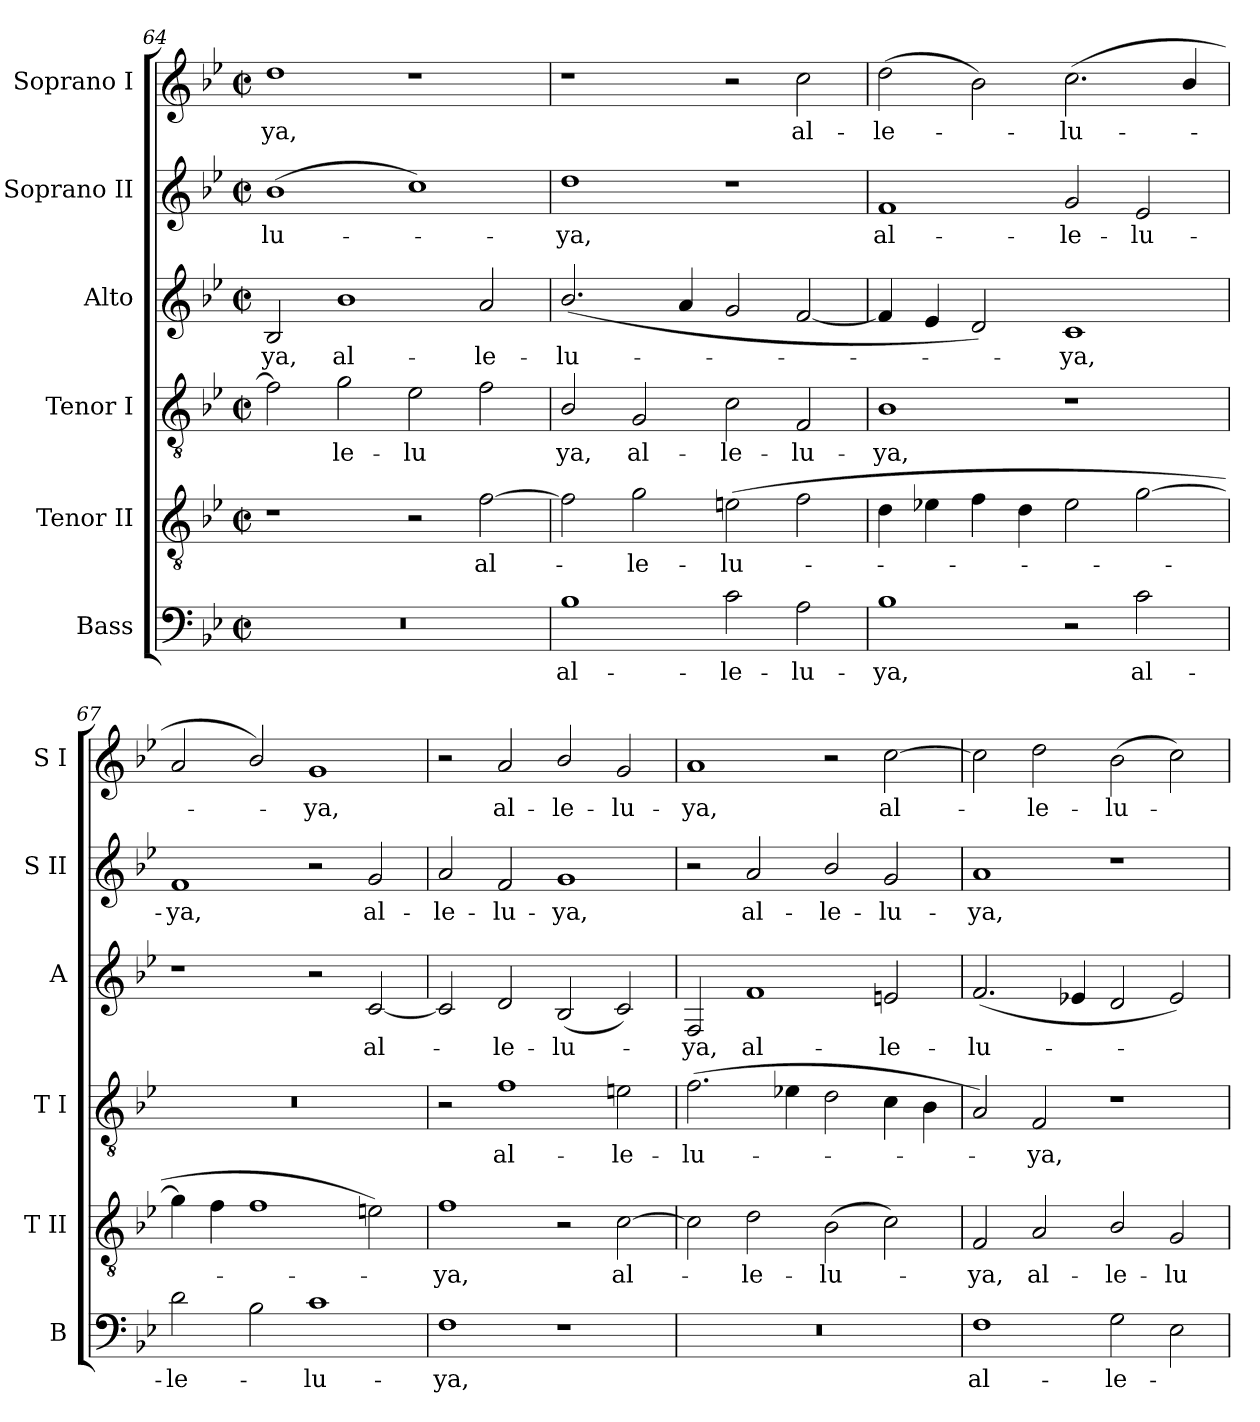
**kern	**text	**kern	**text	**kern	**text	**kern	**text	**kern	**text	**kern	**text
*part6	*part6	*part5	*part5	*part4	*part4	*part3	*part3	*part2	*part2	*part1	*part1
*staff6	*staff6	*staff5	*staff5	*staff4	*staff4	*staff3	*staff3	*staff2	*staff2	*staff1	*staff1
*I"Bass	*	*I"Tenor II	*	*I"Tenor I	*	*I"Alto	*	*I"Soprano II	*	*I"Soprano I	*
*I'B	*	*I'T II	*	*I'T I	*	*I'A	*	*I'S II	*	*I'S I	*
!!LO:LB:g=z
*clefF4	*	*clefGv2	*	*clefGv2	*	*clefG2	*	*clefG2	*	*clefG2	*
*k[b-e-]	*	*k[b-e-]	*	*k[b-e-]	*	*k[b-e-]	*	*k[b-e-]	*	*k[b-e-]	*
*B-:	*	*B-:	*	*B-:	*	*B-:	*	*B-:	*	*B-:	*
*M4/2	*	*M4/2	*	*M4/2	*	*M4/2	*	*M4/2	*	*M4/2	*
*met(c|)	*	*met(c|)	*	*met(c|)	*	*met(c|)	*	*met(c|)	*	*met(c|)	*
=64	=64	=64	=64	=64	=64	=64	=64	=64	=64	=64	=64
!	!	!	!	!	!	!	!LO:LY:b	!	!LO:LY:b	!	!LO:LY:b
0r	.	1r	.	2f]	.	2B-	ya,	(>1b-	-lu-	1dd	ya,
!	!	!	!	!	!LO:LY:b	!	!LO:LY:b	!	!	!	!
.	.	.	.	2g	le-	1b-	al-	.	.	.	.
!	!	!	!	!	!LO:LY:b	!	!	!	!	!	!
.	.	2r	.	2e-	-lu	.	.	1cc)	.	1r	.
!	!	!	!LO:LY:b	!	!	!	!LO:LY:b	!	!	!	!
.	.	[2f	al-	2f	.	2a	-le-	.	.	.	.
=65	=65	=65	=65	=65	=65	=65	=65	=65	=65	=65	=65
!	!LO:LY:b	!	!	!	!LO:LY:b	!	!LO:LY:b	!	!LO:LY:b	!	!
1B-	al-	2f]	.	2B-/	ya,	(<2.b-/	-lu-	1dd	ya,	1r	.
!	!	!	!LO:LY:b	!	!LO:LY:b	!	!	!	!	!	!
.	.	2g	le-	2G	al-	.	.	.	.	.	.
.	.	.	.	.	.	4a	.	.	.	.	.
!	!LO:LY:b	!	!LO:LY:b	!	!LO:LY:b	!	!	!	!	!	!
2c	-le-	(>2en	-lu-	2c	-le-	2g	.	1r	.	2r	.
!	!LO:LY:b	!	!	!	!LO:LY:b	!	!	!	!	!	!LO:LY:b
2A	-lu-	2f	.	2F	-lu-	[2f	.	.	.	2cc	al-
=66	=66	=66	=66	=66	=66	=66	=66	=66	=66	=66	=66
!	!LO:LY:b	!	!	!	!LO:LY:b	!	!	!	!LO:LY:b	!	!LO:LY:b
1B-	-ya,	4d	.	1B-	-ya,	4f]	.	1f	al-	(>2dd	-le-
.	.	4e-X	.	.	.	4e-	.	.	.	.	.
.	.	4f	.	.	.	2d)	.	.	.	2b-)	.
.	.	4d	.	.	.	.	.	.	.	.	.
!	!	!	!	!	!	!	!LO:LY:b	!	!LO:LY:b	!	!LO:LY:b
2r	.	2e-	.	1r	.	1c	ya,	2g	-le-	(<2.cc	lu-
!	!LO:LY:b	!	!	!	!	!	!	!	!LO:LY:b	!	!
2c	al-	[2g	.	.	.	.	.	2e-	-lu-	.	.
.	.	.	.	.	.	.	.	.	.	4b-/	.
=67	=67	=67	=67	=67	=67	=67	=67	=67	=67	=67	=67
!	!LO:LY:b	!	!	!	!	!	!	!	!LO:LY:b	!	!
2d	-le-	4g]	.	0r	.	1r	.	1f	-ya,	2a	.
.	.	4f	.	.	.	.	.	.	.	.	.
2B-	.	1f	.	.	.	.	.	.	.	2b-/)	.
!	!LO:LY:b	!	!	!	!	!	!	!	!	!	!LO:LY:b
1c	-lu-	.	.	.	.	2r	.	2r	.	1g	ya,
!	!	!	!	!	!	!	!LO:LY:b	!	!LO:LY:b	!	!
.	.	2en)	.	.	.	[2c	al-	2g	al-	.	.
=68	=68	=68	=68	=68	=68	=68	=68	=68	=68	=68	=68
!	!LO:LY:b	!	!LO:LY:b	!	!	!	!	!	!LO:LY:b	!	!
1F	-ya,	1f	ya,	2r	.	2c]	.	2a	-le-	2r	.
!	!	!	!	!	!LO:LY:b	!	!LO:LY:b	!	!LO:LY:b	!	!LO:LY:b
.	.	.	.	1f	al-	2d	le-	2f	-lu-	2a	al-
!	!	!	!	!	!	!	!LO:LY:b	!	!LO:LY:b	!	!LO:LY:b
1r	.	2r	.	.	.	(<2B-	-lu-	1g	-ya,	2b-/	-le-
!	!	!	!LO:LY:b	!	!LO:LY:b	!	!	!	!	!	!LO:LY:b
.	.	[2c	al-	2en	-le-	2c)	.	.	.	2g	-lu-
=69	=69	=69	=69	=69	=69	=69	=69	=69	=69	=69	=69
!	!	!	!	!	!LO:LY:b	!	!LO:LY:b	!	!	!	!LO:LY:b
0r	.	2c]	.	(>2.f	-lu-	2F	ya,	2r	.	1a	-ya,
!	!	!	!LO:LY:b	!	!	!	!LO:LY:b	!	!LO:LY:b	!	!
.	.	2d	le-	.	.	1f	al-	2a	al-	.	.
.	.	.	.	4e-X	.	.	.	.	.	.	.
!	!	!	!LO:LY:b	!	!	!	!	!	!LO:LY:b	!	!
.	.	(>2B-	-lu-	2d	.	.	.	2b-/	-le-	2r	.
!	!	!	!	!	!	!	!LO:LY:b	!	!LO:LY:b	!	!LO:LY:b
.	.	2c)	.	4c	.	2en	-le-	2g	-lu-	[2cc	al-
.	.	.	.	4B-	.	.	.	.	.	.	.
=70	=70	=70	=70	=70	=70	=70	=70	=70	=70	=70	=70
!	!LO:LY:b	!	!LO:LY:b	!	!	!	!LO:LY:b	!	!LO:LY:b	!	!
1F	al-	2F	ya,	2A)	.	(<2.f	-lu-	1a	-ya,	2cc]	.
!	!	!	!LO:LY:b	!	!LO:LY:b	!	!	!	!	!	!LO:LY:b
.	.	2A	al-	2F	ya,	.	.	.	.	2dd	le-
.	.	.	.	.	.	4e-X	.	.	.	.	.
!	!LO:LY:b	!	!LO:LY:b	!	!	!	!	!	!	!	!LO:LY:b
2G	-le-	2B-/	-le-	1r	.	2d	.	1r	.	(>2b-	-lu-
!	!	!	!LO:LY:b	!	!	!	!	!	!	!	!
2E-	.	2G	-lu-	.	.	2e-)	.	.	.	2cc)	.
=	=	=	=	=	=	=	=	=	=	=	=
*-	*-	*-	*-	*-	*-	*-	*-	*-	*-	*-	*-
